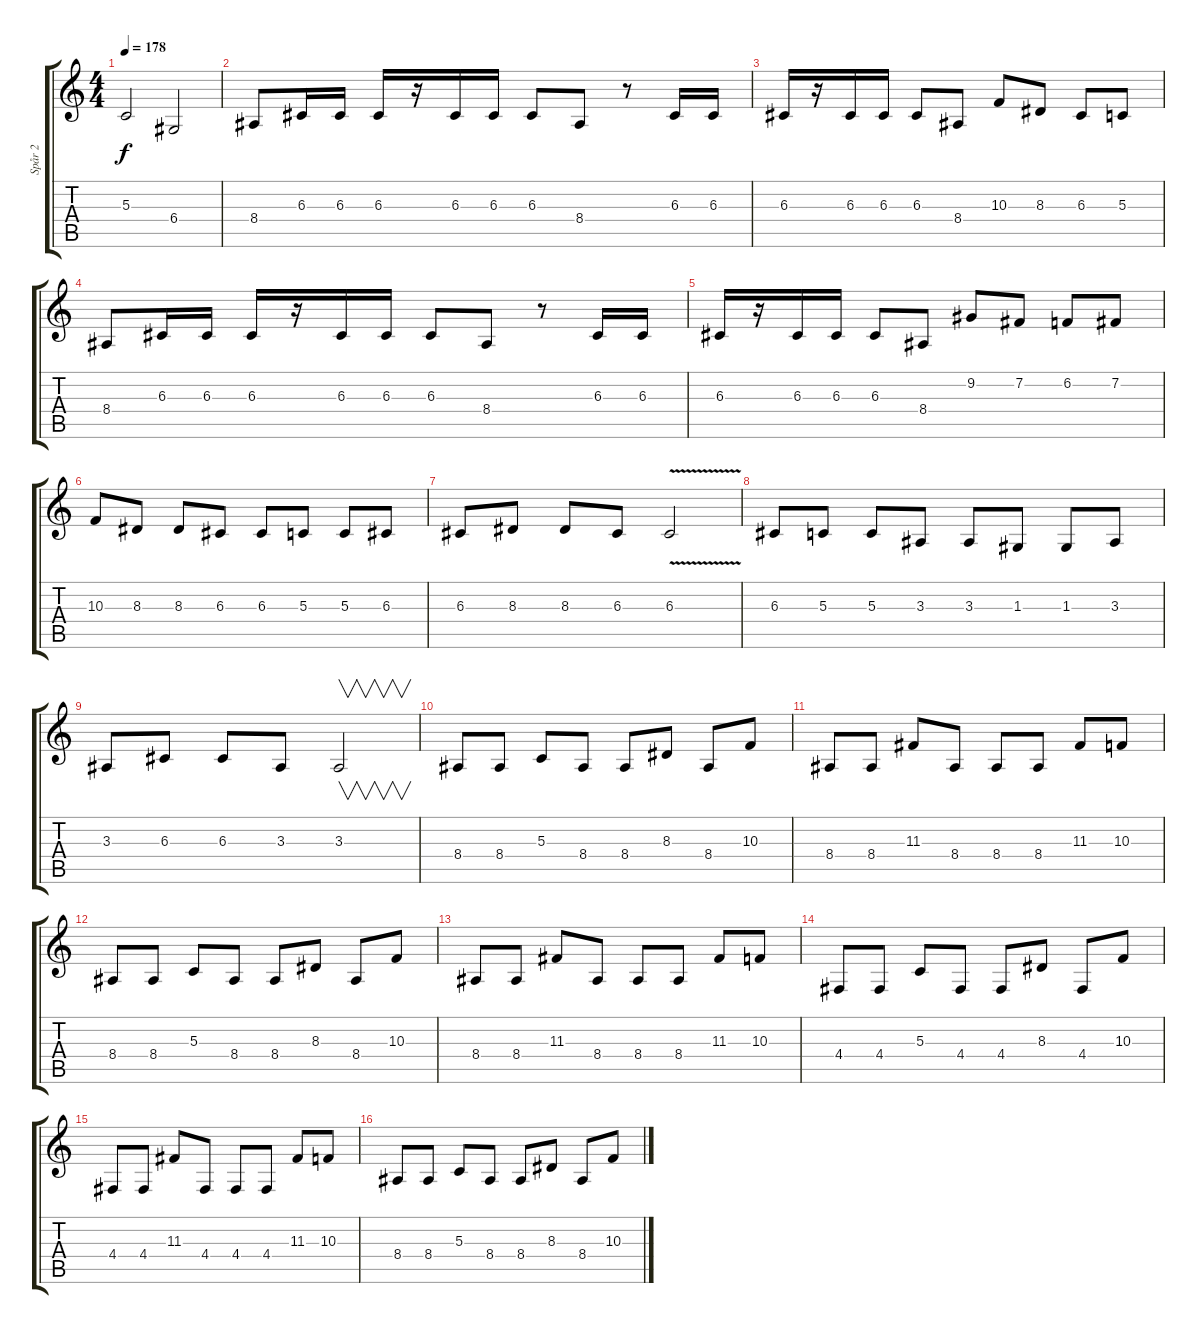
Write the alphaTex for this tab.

\track ("Spår 2" "Spår 2") {instrument lead2sawtooth}
\staff {score tabs}
\tuning (E4 B3 G3 D3 A2 D2) {hide}
\ts (4 4)
\tempo 178
\clef g2
\ks c
5.3.2{dy f} 6.4.2 |
8.4.8 6.3.16 6.3.16 6.3.16 r.16 6.3.16 6.3.16 6.3.8 8.4.8 r.8 6.3.16 6.3.16 |
6.3.16 r.16 6.3.16 6.3.16 6.3.8 8.4.8 10.3.8 8.3.8 6.3.8 5.3.8 |
8.4.8 6.3.16 6.3.16 6.3.16 r.16 6.3.16 6.3.16 6.3.8 8.4.8 r.8 6.3.16 6.3.16 |
6.3.16 r.16 6.3.16 6.3.16 6.3.8 8.4.8 9.2.8 7.2.8 6.2.8 7.2.8 |
10.3.8 8.3.8 8.3.8 6.3.8 6.3.8 5.3.8 5.3.8 6.3.8 |
6.3.8 8.3.8 8.3.8 6.3.8 6.3{v}.2 |
6.3.8 5.3.8 5.3.8 3.3.8 3.3.8 1.3.8 1.3.8 3.3.8 |
3.3.8 6.3.8 6.3.8 3.3.8 3.3.2{v} |
8.4.8 8.4.8 5.3.8 8.4.8 8.4.8 8.3.8 8.4.8 10.3.8 |
8.4.8 8.4.8 11.3.8 8.4.8 8.4.8 8.4.8 11.3.8 10.3.8 |
8.4.8 8.4.8 5.3.8 8.4.8 8.4.8 8.3.8 8.4.8 10.3.8 |
8.4.8 8.4.8 11.3.8 8.4.8 8.4.8 8.4.8 11.3.8 10.3.8 |
4.4.8 4.4.8 5.3.8 4.4.8 4.4.8 8.3.8 4.4.8 10.3.8 |
4.4.8 4.4.8 11.3.8 4.4.8 4.4.8 4.4.8 11.3.8 10.3.8 |
8.4.8 8.4.8 5.3.8 8.4.8 8.4.8 8.3.8 8.4.8 10.3.8
